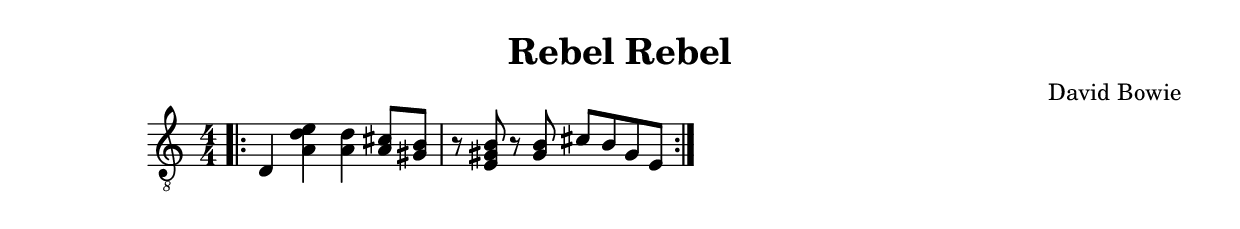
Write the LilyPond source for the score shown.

\header {
  title = "Rebel Rebel"
  composer = "David Bowie"
}

\score {
  \relative c {
    \clef "treble_8"

    \numericTimeSignature
    \time 4/4

    \bar ".|:"

    d4 <e' d a> <d a> <cis a>8 <b gis>8
    r8 <b gis e>8 r8 <b gis>8 cis8 b8 gis8 e8   

    \bar ":|."
  }

  \layout {}
  \midi {}
}